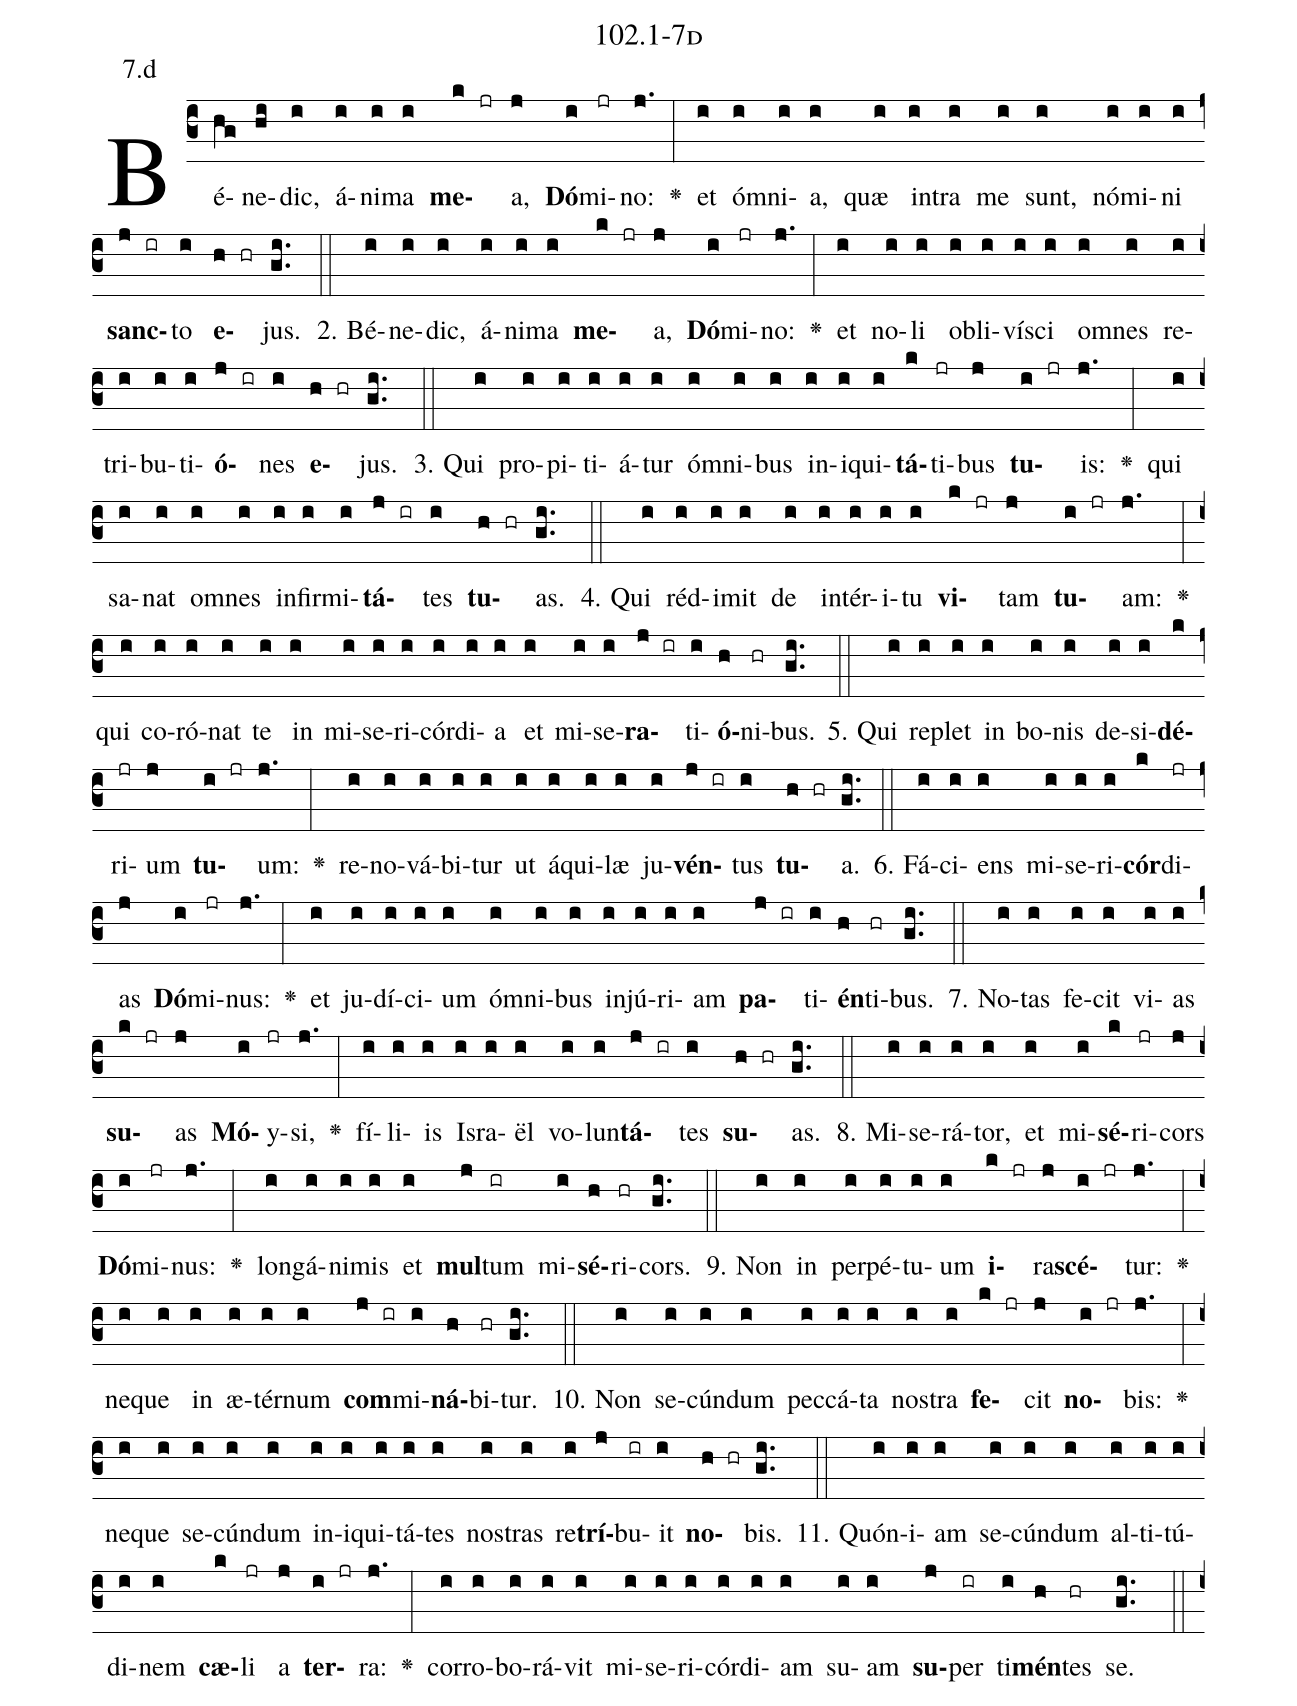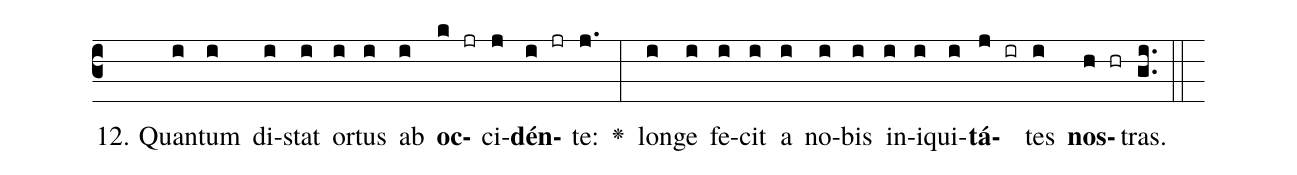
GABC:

name: 102.1-7d;
annotation: 7.d;
%%
(c3)Bé(hg)ne(hi)dic,(i) á(i)ni(i)ma(i) <b>me</b>(k jr)a,(j) <b>Dó</b>(i)mi(jr)no:(j.) <v>\greheightstar</v>(:) et(i) óm(i)ni(i)a,(i) quæ(i) in(i)tra(i) me(i) sunt,(i) nó(i)mi(i)ni(i) <b>sanc</b>(j ir)to(i) <b>e</b>(h hr)jus.(gi..) (::)
2. Bé(i)ne(i)dic,(i) á(i)ni(i)ma(i) <b>me</b>(k jr)a,(j) <b>Dó</b>(i)mi(jr)no:(j.) <v>\greheightstar</v>(:) et(i) no(i)li(i) ob(i)li(i)ví(i)sci(i) om(i)nes(i) re(i)tri(i)bu(i)ti(i)<b>ó</b>(j ir)nes(i) <b>e</b>(h hr)jus.(gi..) (::)
3. Qui(i) pro(i)pi(i)ti(i)á(i)tur(i) óm(i)ni(i)bus(i) in(i)i(i)qui(i)<b>tá</b>(k)ti(jr)bus(j) <b>tu</b>(i jr)is:(j.) <v>\greheightstar</v>(:) qui(i) sa(i)nat(i) om(i)nes(i) in(i)fir(i)mi(i)<b>tá</b>(j ir)tes(i) <b>tu</b>(h hr)as.(gi..) (::)
4. Qui(i) réd(i)i(i)mit(i) de(i) in(i)tér(i)i(i)tu(i) <b>vi</b>(k jr)tam(j) <b>tu</b>(i jr)am:(j.) <v>\greheightstar</v>(:) qui(i) co(i)ró(i)nat(i) te(i) in(i) mi(i)se(i)ri(i)cór(i)di(i)a(i) et(i) mi(i)se(i)<b>ra</b>(j ir)ti(i)<b>ó</b>(h)ni(hr)bus.(gi..) (::)
5. Qui(i) re(i)plet(i) in(i) bo(i)nis(i) de(i)si(i)<b>dé</b>(k)ri(jr)um(j) <b>tu</b>(i jr)um:(j.) <v>\greheightstar</v>(:) re(i)no(i)vá(i)bi(i)tur(i) ut(i) á(i)qui(i)læ(i) ju(i)<b>vén</b>(j ir)tus(i) <b>tu</b>(h hr)a.(gi..) (::)
6. Fá(i)ci(i)ens(i) mi(i)se(i)ri(i)<b>cór</b>(k)di(jr)as(j) <b>Dó</b>(i)mi(jr)nus:(j.) <v>\greheightstar</v>(:) et(i) ju(i)dí(i)ci(i)um(i) óm(i)ni(i)bus(i) in(i)jú(i)ri(i)am(i) <b>pa</b>(j ir)ti(i)<b>én</b>(h)ti(hr)bus.(gi..) (::)
7. No(i)tas(i) fe(i)cit(i) vi(i)as(i) <b>su</b>(k jr)as(j) <b>Mó</b>(i)y(jr)si,(j.) <v>\greheightstar</v>(:) fí(i)li(i)is(i) Is(i)ra(i)ël(i) vo(i)lun(i)<b>tá</b>(j ir)tes(i) <b>su</b>(h hr)as.(gi..) (::)
8. Mi(i)se(i)rá(i)tor,(i) et(i) mi(i)<b>sé</b>(k)ri(jr)cors(j) <b>Dó</b>(i)mi(jr)nus:(j.) <v>\greheightstar</v>(:) long(i)á(i)ni(i)mis(i) et(i) <b>mul</b>(j)tum(ir) mi(i)<b>sé</b>(h)ri(hr)cors.(gi..) (::)
9. Non(i) in(i) per(i)pé(i)tu(i)um(i) <b>i</b>(k jr)ra(j)<b>scé</b>(i jr)tur:(j.) <v>\greheightstar</v>(:) ne(i)que(i) in(i) æ(i)tér(i)num(i) <b>com</b>(j ir)mi(i)<b>ná</b>(h)bi(hr)tur.(gi..) (::)
10. Non(i) se(i)cún(i)dum(i) pec(i)cá(i)ta(i) nos(i)tra(i) <b>fe</b>(k jr)cit(j) <b>no</b>(i jr)bis:(j.) <v>\greheightstar</v>(:) ne(i)que(i) se(i)cún(i)dum(i) in(i)i(i)qui(i)tá(i)tes(i) nos(i)tras(i) re(i)<b>trí</b>(j)bu(ir)it(i) <b>no</b>(h hr)bis.(gi..) (::)
11. Quón(i)i(i)am(i) se(i)cún(i)dum(i) al(i)ti(i)tú(i)di(i)nem(i) <b>cæ</b>(k)li(jr) a(j) <b>ter</b>(i jr)ra:(j.) <v>\greheightstar</v>(:) cor(i)ro(i)bo(i)rá(i)vit(i) mi(i)se(i)ri(i)cór(i)di(i)am(i) su(i)am(i) <b>su</b>(j)per(ir) ti(i)<b>mén</b>(h)tes(hr) se.(gi..) (::)
12. Quan(i)tum(i) di(i)stat(i) or(i)tus(i) ab(i) <b>oc</b>(k jr)ci(j)<b>dén</b>(i jr)te:(j.) <v>\greheightstar</v>(:) lon(i)ge(i) fe(i)cit(i) a(i) no(i)bis(i) in(i)i(i)qui(i)<b>tá</b>(j ir)tes(i) <b>nos</b>(h hr)tras.(gi..) (::)
